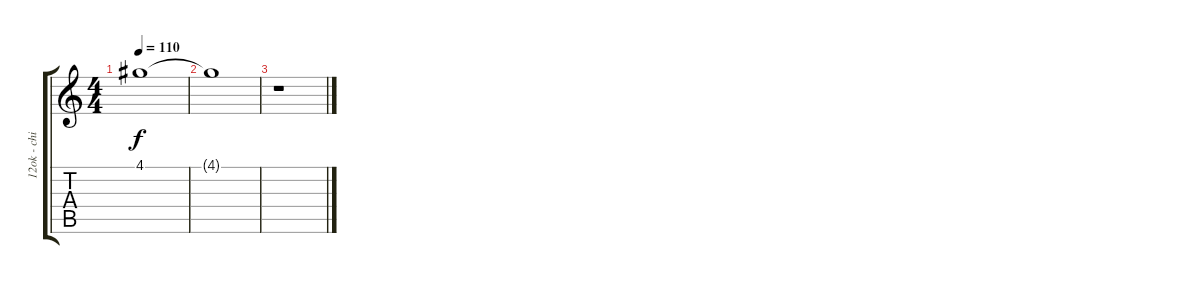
\track ("12ok - chitarra2" "12ok - chi") {instrument distortionguitar}
\staff {score tabs}
\tuning (E4 B3 G3 D3 A2 E2) {hide}
\ts (4 4)
\tempo 110
\clef g2
\ks c
4.1{t}.1{dy f} |
4.1{t}.1 |
r.1
